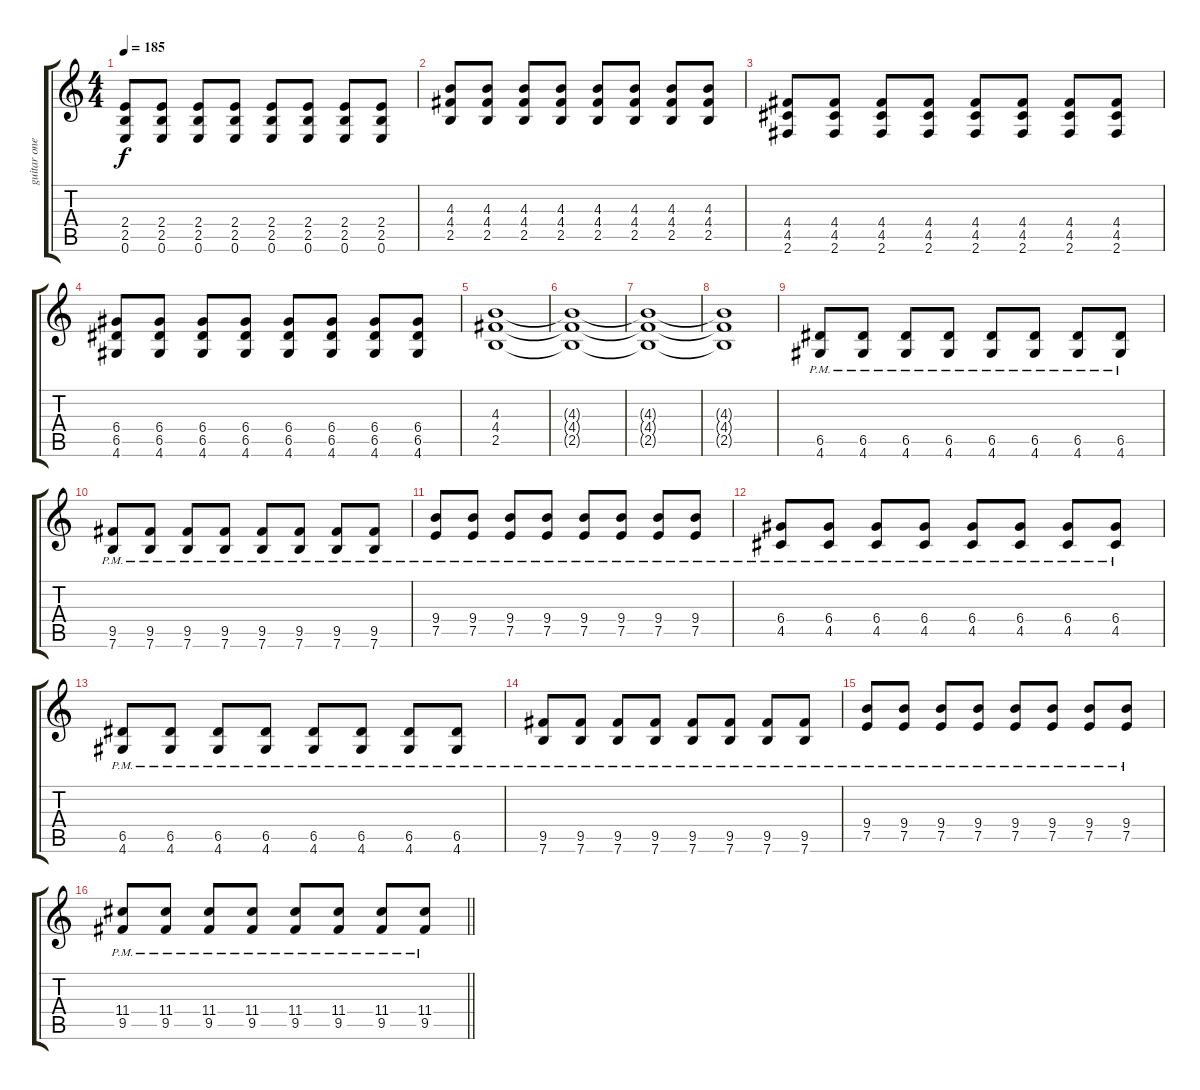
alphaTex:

\track ("guitar one" "guitar one") {instrument overdrivenguitar}
\staff {score tabs}
\tuning (E4 B3 G3 D3 A2 E2) {hide}
\ts (4 4)
\tempo 185
\clef g2
\ks c
(2.4 2.5 0.6).8{dy f} (2.4 2.5 0.6).8 (2.4 2.5 0.6).8 (2.4 2.5 0.6).8 (2.4 2.5 0.6).8 (2.4 2.5 0.6).8 (2.4 2.5 0.6).8 (2.4 2.5 0.6).8 |
(4.3 4.4 2.5).8{instrument distortionguitar} (4.3 4.4 2.5).8 (4.3 4.4 2.5).8 (4.3 4.4 2.5).8 (4.3 4.4 2.5).8 (4.3 4.4 2.5).8 (4.3 4.4 2.5).8 (4.3 4.4 2.5).8 |
(4.4 4.5 2.6).8 (4.4 4.5 2.6).8 (4.4 4.5 2.6).8 (4.4 4.5 2.6).8 (4.4 4.5 2.6).8 (4.4 4.5 2.6).8 (4.4 4.5 2.6).8 (4.4 4.5 2.6).8 |
(6.4 6.5 4.6).8 (6.4 6.5 4.6).8 (6.4 6.5 4.6).8 (6.4 6.5 4.6).8 (6.4 6.5 4.6).8 (6.4 6.5 4.6).8 (6.4 6.5 4.6).8 (6.4 6.5 4.6).8 |
(4.3 4.4 2.5).1{volume 4} |
(4.3{t} 4.4{t} 2.5{t}).1 |
(4.3{t} 4.4{t} 2.5{t}).1 |
(4.3{t} 4.4{t} 2.5{t}).1 |
(6.5{pm} 4.6{pm}).8{volume 11} (6.5{pm} 4.6{pm}).8 (6.5{pm} 4.6{pm}).8 (6.5{pm} 4.6{pm}).8 (6.5{pm} 4.6{pm}).8 (6.5{pm} 4.6{pm}).8 (6.5{pm} 4.6{pm}).8 (6.5{pm} 4.6{pm}).8 |
(9.5{pm} 7.6{pm}).8 (9.5{pm} 7.6{pm}).8 (9.5{pm} 7.6{pm}).8 (9.5{pm} 7.6{pm}).8 (9.5{pm} 7.6{pm}).8 (9.5{pm} 7.6{pm}).8 (9.5{pm} 7.6{pm}).8 (9.5{pm} 7.6{pm}).8 |
(9.4{pm} 7.5{pm}).8 (9.4{pm} 7.5{pm}).8 (9.4{pm} 7.5{pm}).8 (9.4{pm} 7.5{pm}).8 (9.4{pm} 7.5{pm}).8 (9.4{pm} 7.5{pm}).8 (9.4{pm} 7.5{pm}).8 (9.4{pm} 7.5{pm}).8 |
(6.4{pm} 4.5{pm}).8 (6.4{pm} 4.5{pm}).8 (6.4{pm} 4.5{pm}).8 (6.4{pm} 4.5{pm}).8 (6.4{pm} 4.5{pm}).8 (6.4{pm} 4.5{pm}).8 (6.4{pm} 4.5{pm}).8 (6.4{pm} 4.5{pm}).8 |
(6.5{pm} 4.6{pm}).8 (6.5{pm} 4.6{pm}).8 (6.5{pm} 4.6{pm}).8 (6.5{pm} 4.6{pm}).8 (6.5{pm} 4.6{pm}).8 (6.5{pm} 4.6{pm}).8 (6.5{pm} 4.6{pm}).8 (6.5{pm} 4.6{pm}).8 |
(9.5{pm} 7.6{pm}).8 (9.5{pm} 7.6{pm}).8 (9.5{pm} 7.6{pm}).8 (9.5{pm} 7.6{pm}).8 (9.5{pm} 7.6{pm}).8 (9.5{pm} 7.6{pm}).8 (9.5{pm} 7.6{pm}).8 (9.5{pm} 7.6{pm}).8 |
(9.4{pm} 7.5{pm}).8 (9.4{pm} 7.5{pm}).8 (9.4{pm} 7.5{pm}).8 (9.4{pm} 7.5{pm}).8 (9.4{pm} 7.5{pm}).8 (9.4{pm} 7.5{pm}).8 (9.4{pm} 7.5{pm}).8 (9.4{pm} 7.5{pm}).8 |
\barLineRight lightlight
(11.4{pm} 9.5{pm}).8 (11.4{pm} 9.5{pm}).8 (11.4{pm} 9.5{pm}).8 (11.4{pm} 9.5{pm}).8 (11.4{pm} 9.5{pm}).8 (11.4{pm} 9.5{pm}).8 (11.4{pm} 9.5{pm}).8 (11.4{pm} 9.5{pm}).8
